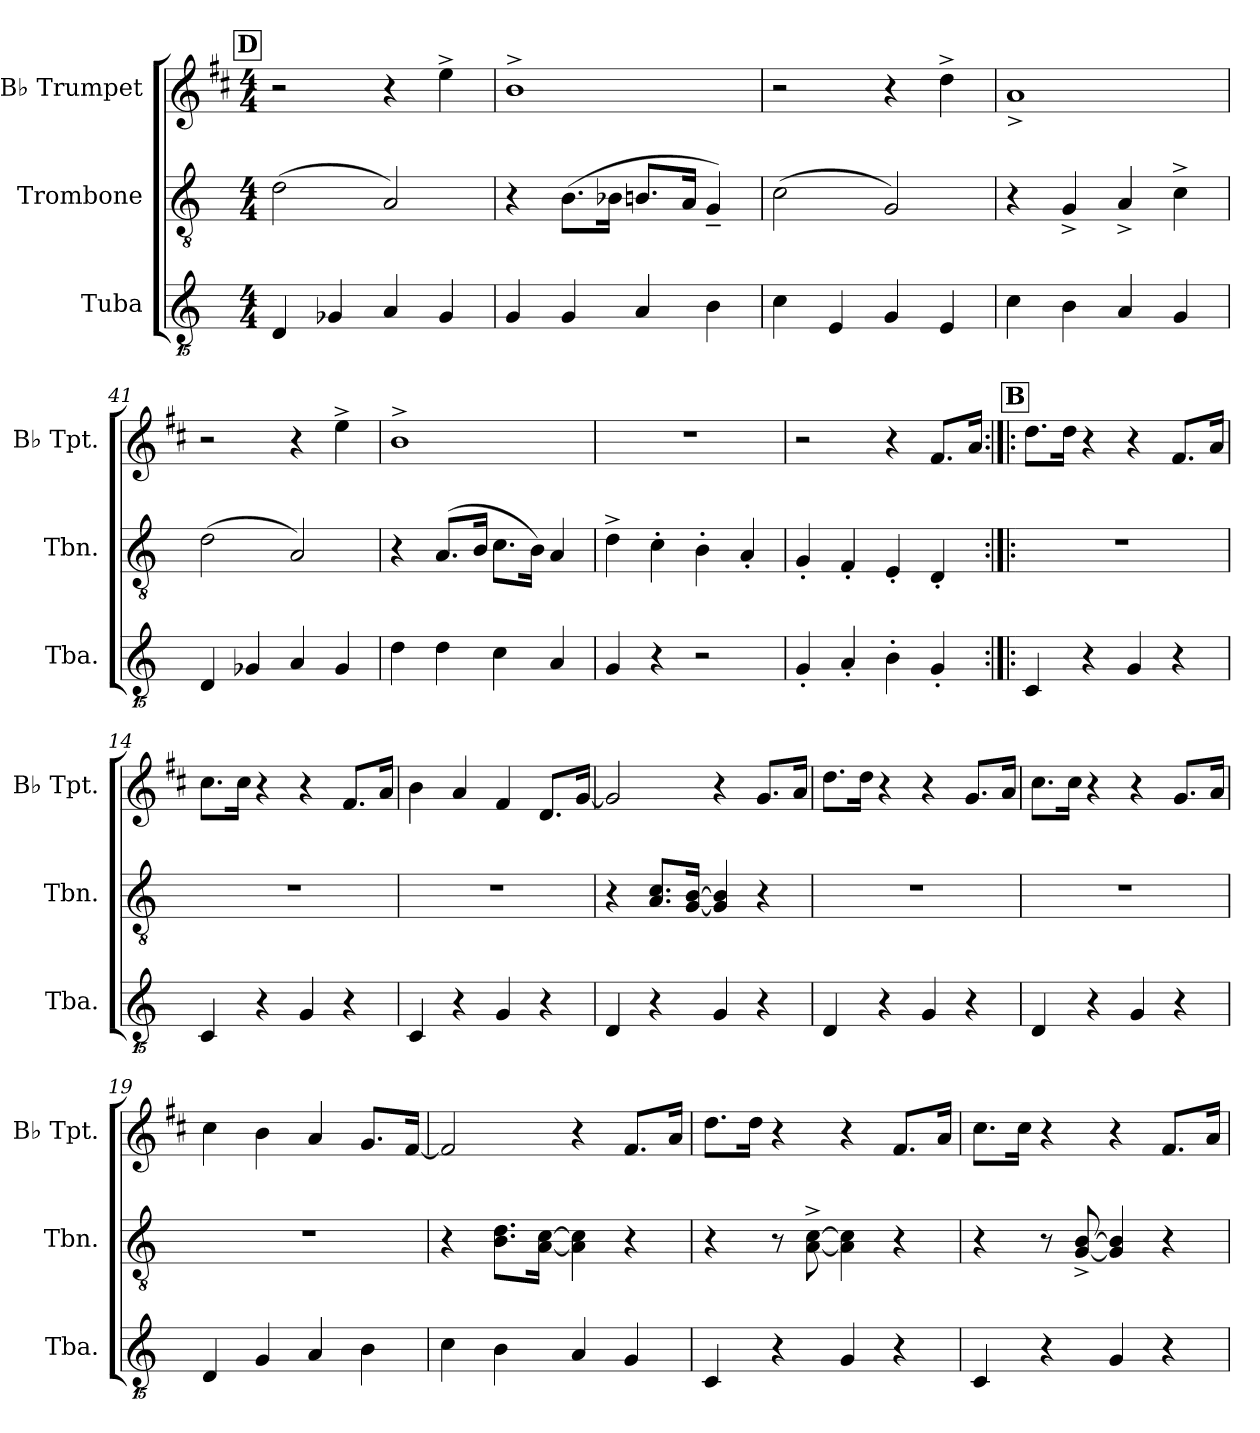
**kern	**kern	**kern
*part3	*part2	*part1
*staff3	*staff2	*staff1
*I"Tuba	*I"Trombone	*I"B♭ Trumpet
*I'Tba.	*I'Tbn.	*I'B♭ Tpt.
*clefGvv2	*clefGv2	*clefG2
*	*	*ITrd1c2
*k[]	*k[]	*k[]
*M4/4	*M4/4	*M4/4
!!LO:REH:place=s1:a:B:fs=14:t=D
=37	=37	=37
4DD	(>2d	2r
4GG-X	.	.
4AA	2A)	4r
4GG-	.	4dd^
=38	=38	=38
4GG	4r	1a^
4GG	(>8.BL	.
.	16B-XJk	.
4AA	8.BnL	.
.	16AJk	.
4BB	4G~)	.
=39	=39	=39
4C	(>2c	2r
4EE	.	.
4GG	2G)	4r
4EE	.	4cc^
=40	=40	=40
4C	4r	1g^
4BB	4G^	.
4AA	4A^	.
4GG	4c^	.
=41	=41	=41
4DD	(>2d	2r
4GG-X	.	.
4AA	2A)	4r
4GG-	.	4dd^
=42	=42	=42
4D	4r	1a^
4D	(>8.AL	.
.	16BJk	.
4C	8.cL	.
.	16BJk)	.
4AA	4A	.
=43	=43	=43
4GG	4d^	1r
4r	4c'	.
2r	4B'	.
.	4A'	.
=44	=44	=44
4GG'	4G'	2r
4AA'	4F'	.
4BB'	4E'	4r
4GG'	4D'	8.eL
.	.	16gJk
!!LO:REH:place=s1:a:B:fs=14:t=B
=13:|!|:	=13:|!|:	=13:|!|:
4CC	1r	8.ccL
.	.	16ccJk
4r	.	4r
4GG	.	4r
4r	.	8.eL
.	.	16gJk
=14	=14	=14
4CC	1r	8.bL
.	.	16bJk
4r	.	4r
4GG	.	4r
4r	.	8.eL
.	.	16gJk
=15	=15	=15
4CC	1r	4a
4r	.	4g
4GG	.	4e
4r	.	8.cL
.	.	[16fJk
=16	=16	=16
4DD	4r	2f]
4r	8.A 8.cL	.
.	[16G [16BJk	.
4GG	4G] 4B]	4r
4r	4r	8.fL
.	.	16gJk
=17	=17	=17
4DD	1r	8.ccL
.	.	16ccJk
4r	.	4r
4GG	.	4r
4r	.	8.fL
.	.	16gJk
=18	=18	=18
4DD	1r	8.bL
.	.	16bJk
4r	.	4r
4GG	.	4r
4r	.	8.fL
.	.	16gJk
=19	=19	=19
4DD	1r	4b
4GG	.	4a
4AA	.	4g
4BB	.	8.fL
.	.	[16eJk
=20	=20	=20
4C	4r	2e]
4BB	8.B 8.dL	.
.	[16A [16cJk	.
4AA	4A] 4c]	4r
4GG	4r	8.eL
.	.	16gJk
=21	=21	=21
4CC	4r	8.ccL
.	.	16ccJk
4r	8r	4r
.	[8A^ [8c^	.
4GG	4A] 4c]	4r
4r	4r	8.eL
.	.	16gJk
=22	=22	=22
4CC	4r	8.bL
.	.	16bJk
4r	8r	4r
.	[8G^ [8B^	.
4GG	4G] 4B]	4r
4r	4r	8.eL
.	.	16gJk
=	=	=
*-	*-	*-
